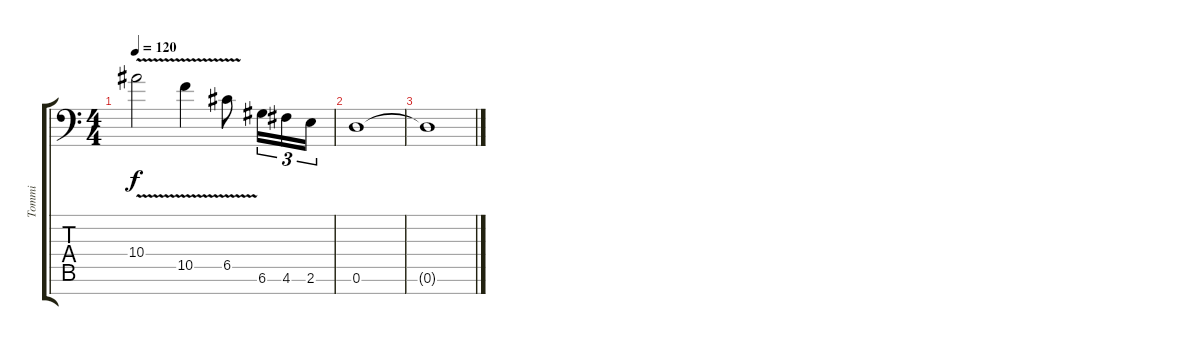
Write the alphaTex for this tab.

\track ("Tommi" "Tommi") {instrument distortionguitar}
\staff {score tabs}
\tuning (D4 A3 F3 C3 G2 D2 G1) {hide}
\ts (4 4)
\tempo 120
\clef f4
\ks c
10.4{v}.2{dy f} 10.5{v}.4 6.5{v}.8 6.6.16{tu (3 2)} 4.6.16{tu (3 2)} 2.6.16{tu (3 2)} |
0.6.1 |
0.6{t}.1
